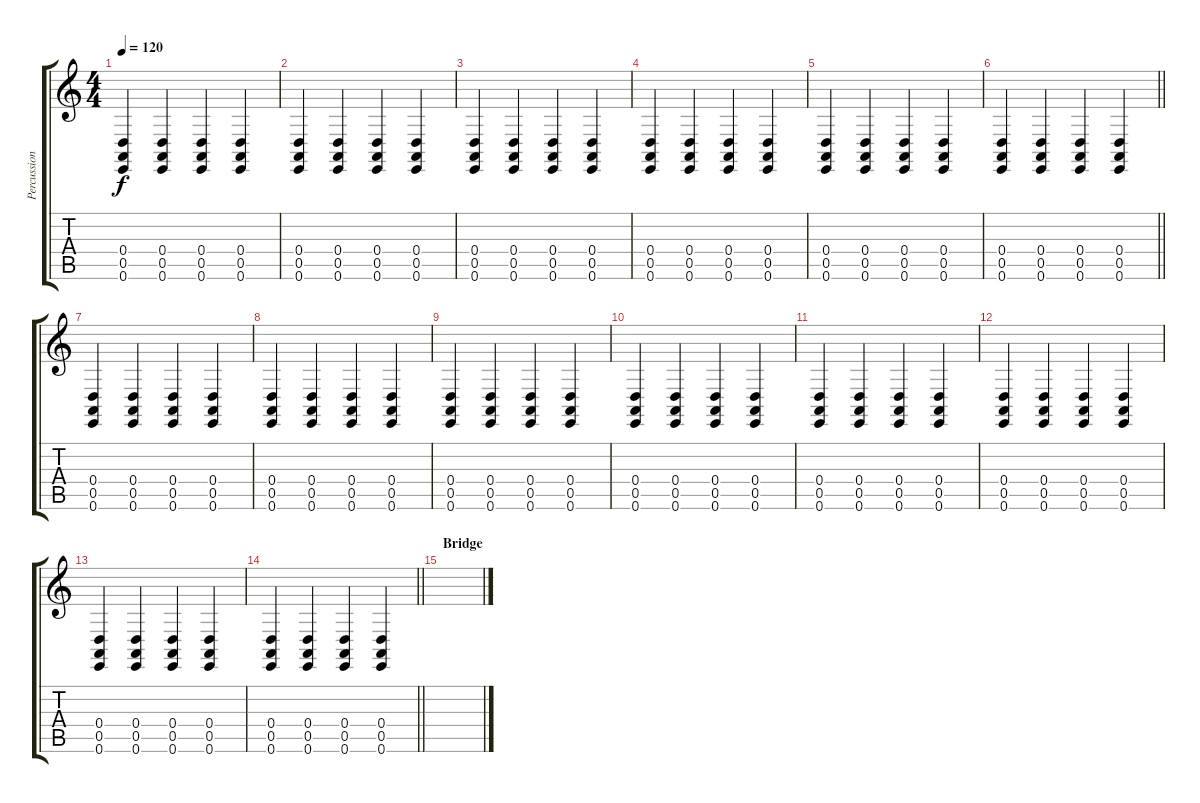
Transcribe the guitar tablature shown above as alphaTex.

\track ("Percussion" "Percussion") {instrument melodictom}
\staff {score tabs}
\tuning (E4 B3 G3 D3 A2 E2) {hide}
\ts (4 4)
\tempo 120
\clef g2
\ks c
(0.4 0.5 0.6).4{dy f} (0.4 0.5 0.6).4 (0.4 0.5 0.6).4 (0.4 0.5 0.6).4 |
(0.4 0.5 0.6).4 (0.4 0.5 0.6).4 (0.4 0.5 0.6).4 (0.4 0.5 0.6).4 |
(0.4 0.5 0.6).4 (0.4 0.5 0.6).4 (0.4 0.5 0.6).4 (0.4 0.5 0.6).4 |
(0.4 0.5 0.6).4 (0.4 0.5 0.6).4 (0.4 0.5 0.6).4 (0.4 0.5 0.6).4 |
(0.4 0.5 0.6).4 (0.4 0.5 0.6).4 (0.4 0.5 0.6).4 (0.4 0.5 0.6).4 |
\barLineRight lightlight
(0.4 0.5 0.6).4 (0.4 0.5 0.6).4 (0.4 0.5 0.6).4 (0.4 0.5 0.6).4 |
\section ("" "")
(0.4 0.5 0.6).4 (0.4 0.5 0.6).4 (0.4 0.5 0.6).4 (0.4 0.5 0.6).4 |
(0.4 0.5 0.6).4 (0.4 0.5 0.6).4 (0.4 0.5 0.6).4 (0.4 0.5 0.6).4 |
(0.4 0.5 0.6).4 (0.4 0.5 0.6).4 (0.4 0.5 0.6).4 (0.4 0.5 0.6).4 |
(0.4 0.5 0.6).4 (0.4 0.5 0.6).4 (0.4 0.5 0.6).4 (0.4 0.5 0.6).4 |
(0.4 0.5 0.6).4 (0.4 0.5 0.6).4 (0.4 0.5 0.6).4 (0.4 0.5 0.6).4 |
(0.4 0.5 0.6).4 (0.4 0.5 0.6).4 (0.4 0.5 0.6).4 (0.4 0.5 0.6).4 |
(0.4 0.5 0.6).4 (0.4 0.5 0.6).4 (0.4 0.5 0.6).4 (0.4 0.5 0.6).4 |
\barLineRight lightlight
(0.4 0.5 0.6).4 (0.4 0.5 0.6).4 (0.4 0.5 0.6).4 (0.4 0.5 0.6).4 |
\section ("" "Bridge")
